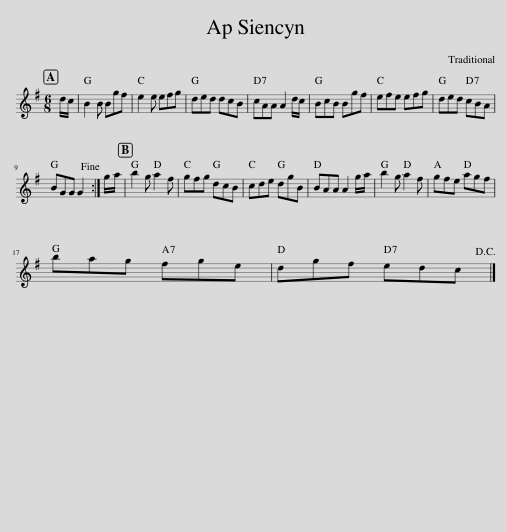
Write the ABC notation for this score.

X:1
L:1/8
M:6/8
I:linebreak $
K:G
V:1 treble
V:1
 d/c/ | B2 B Bgf | e2 e efg | ded dcB | cAA A2 d/c/ | %5
 BcB Bgf | efe efg | ded cBA |$ BGG G2!fine! :| g/a/ | %10
 b2 g a2 f | gfg dcB | cde dgB | BAA A2 g/a/ | b2 g a2 f | %15
 gfe agf |$ bag fge | dgf edc!D.C.! |] %18
